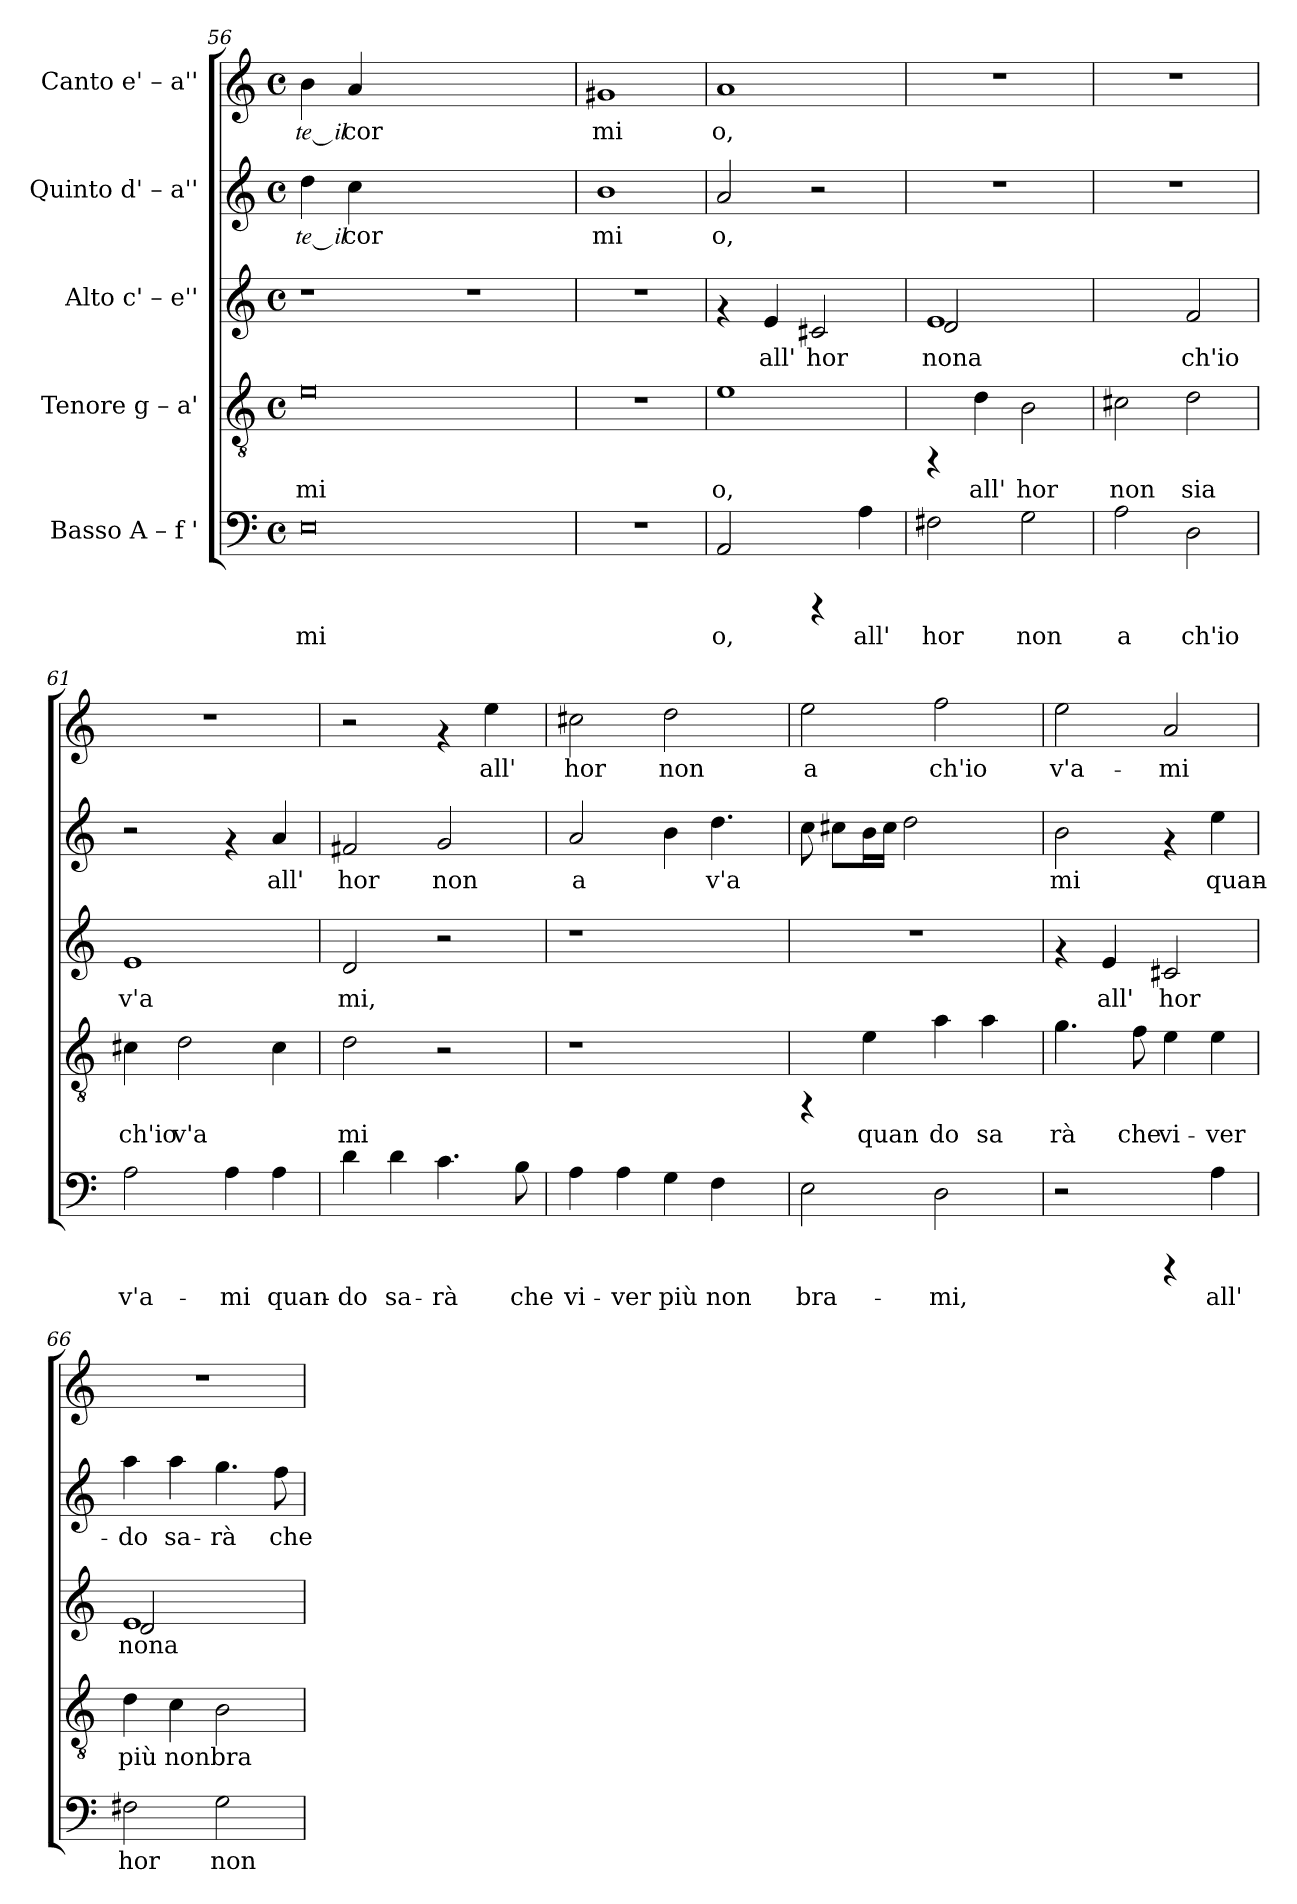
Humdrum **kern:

**kern	**text	**kern	**text	**kern	**text	**kern	**text	**kern	**text
*part5	*part5	*part4	*part4	*part3	*part3	*part2	*part2	*part1	*part1
*staff5	*staff5	*staff4	*staff4	*staff3	*staff3	*staff2	*staff2	*staff1	*staff1
*I"Basso  A – f '	*	*I"Tenore  g – a'	*	*I"Alto  c' – e''	*	*I"Quinto  d' – a''	*	*I"Canto  e' – a''	*
*clefF4	*	*clefGv2	*	*clefG2	*	*clefG2	*	*clefG2	*
*k[]	*	*k[]	*	*k[]	*	*k[]	*	*k[]	*
*C:	*	*C:	*	*C:	*	*C:	*	*C:	*
*M4/4	*	*M4/4	*	*M4/4	*	*M4/4	*	*M4/4	*
*met(c)	*	*met(c)	*	*met(c)	*	*met(c)	*	*met(c)	*
=56	=56	=56	=56	=56	=56	=56	=56	=56	=56
!	!LO:LY:b:cj	!	!LO:LY:b:cj	!	!	!	!LO:LY:b:rj	!	!LO:LY:b:rj
0E	mi	0e	mi	1r	.	4dd\	te‿il	4b\	te‿il
!	!	!	!	!	!	!	!LO:LY:b:rj	!	!LO:LY:b:rj
.	.	.	.	.	.	4cc\	cor	4a/	cor
.	.	.	.	.	.	1.ryy	.	1.ryy	.
.	.	.	.	1r	.	.	.	.	.
=57	=57	=57	=57	=57	=57	=57	=57	=57	=57
!	!	!	!	!	!	!	!LO:LY:b:rj	!	!LO:LY:b:rj
1r	.	1r	.	1r	.	1b	mi	1g#X	mi
=58	=58	=58	=58	=58	=58	=58	=58	=58	=58
!	!LO:LY:b:cj	!	!LO:LY:b:cj	!	!	!	!LO:LY:b:rj	!	!LO:LY:b:rj
2AA/	o,	1e	o,	4rf	.	2a/	o,	1a	o,
!	!	!	!	!	!LO:LY:b:rj	!	!	!	!
.	.	.	.	4e/	all'	.	.	.	.
!	!	!	!	!	!LO:LY:b:rj	!	!	!	!
4rCCC	.	.	.	2c#X/	hor	2r	.	.	.
!	!LO:LY:b:cj	!	!	!	!	!	!	!	!
4A\	all'	.	.	.	.	.	.	.	.
!!LO:PB:g=z
=59	=59	=59	=59	=59	=59	=59	=59	=59	=59
!	!LO:LY:b:cj	!	!	!	!LO:LY:b:rj	!	!	!	!
*	*	*	*	*^	*	*	*	*	*
2F#X\	hor	4rFF	.	1e	2d/	nona	1r	.	1r	.
!	!	!	!LO:LY:b:cj	!	!	!	!	!	!	!
.	.	4d\	all'	.	.	.	.	.	.	.
!	!LO:LY:b:cj	!	!LO:LY:b:cj	!	!	!	!	!	!	!
2G\	non	2B\	hor	.	2ryy	.	.	.	.	.
=60	=60	=60	=60	=60	=60	=60	=60	=60	=60	=60
!	!LO:LY:b:cj	!	!LO:LY:b:cj	!	!	!	!	!	!	!
*	*	*	*	*v	*v	*	*	*	*	*
2A\	a	2c#X\	non	2ryy	.	1r	.	1r	.
!	!LO:LY:b:cj	!	!LO:LY:b:cj	!	!LO:LY:b:rj	!	!	!	!
2D\	ch'io	2d\	sia	2f/	ch'io	.	.	.	.
=61	=61	=61	=61	=61	=61	=61	=61	=61	=61
!	!LO:LY:b:cj	!	!LO:LY:b:cj	!	!LO:LY:b:rj	!	!	!	!
2A\	v'a-	4c#X\	ch'io	1e	v'a	2r	.	1r	.
!	!	!	!LO:LY:b:cj	!	!	!	!	!	!
.	.	2d\	v'a	.	.	.	.	.	.
!	!LO:LY:b:cj	!	!	!	!	!	!	!	!
4A\	-mi	.	.	.	.	4rf	.	.	.
!	!LO:LY:b:cj	!	!LO:LY:b:cj	!	!	!	!LO:LY:b:rj	!	!
4A\	quan-	4c#\	.	.	.	4a/	all'	.	.
=62	=62	=62	=62	=62	=62	=62	=62	=62	=62
!	!LO:LY:b:cj	!	!LO:LY:b:cj	!	!LO:LY:b:rj	!	!LO:LY:b:rj	!	!
4d\	-do	2d\	mi	2d/	mi,	2f#X/	hor	2r	.
!	!LO:LY:b:cj	!	!	!	!	!	!	!	!
4d\	sa-	.	.	.	.	.	.	.	.
!	!LO:LY:b:cj	!	!	!	!	!	!LO:LY:b:rj	!	!
4.c\	-rà	2r	.	2r	.	2g/	non	4rf	.
!	!	!	!	!	!	!	!	!	!LO:LY:b:rj
.	.	.	.	.	.	.	.	4ee\	all'
!	!LO:LY:b:cj	!	!	!	!	!	!	!	!
8B\	che	.	.	.	.	.	.	.	.
=63	=63	=63	=63	=63	=63	=63	=63	=63	=63
!	!LO:LY:b:cj	!	!	!	!	!	!LO:LY:b:rj	!	!LO:LY:b:rj
4A\	vi-	1r	.	1r	.	2a/	a	2cc#X\	hor
!	!LO:LY:b:cj	!	!	!	!	!	!	!	!
4A\	-ver	.	.	.	.	.	.	.	.
!	!LO:LY:b:cj	!	!	!	!	!	!	!	!LO:LY:b:rj
4G\	più	.	.	.	.	4b\	.	2dd\	non
!	!LO:LY:b:cj	!	!	!	!	!	!LO:LY:b:rj	!	!
4F\	non	.	.	.	.	4.dd\	v'a	.	.
8ryy	.	8ryy	.	8ryy	.	.	.	8ryy	.
=64	=64	=64	=64	=64	=64	=64	=64	=64	=64
!	!LO:LY:b:cj	!	!	!	!	!	!LO:LY:b:rj	!	!LO:LY:b:rj
2E\	bra-	4rFF	.	1r	.	8cc\	.	2ee\	a
!	!	!	!	!	!	!	!LO:LY:b:rj	!	!
.	.	.	.	.	.	8cc#X\L	.	.	.
!	!	!	!LO:LY:b:cj	!	!	!	!LO:LY:b:rj	!	!
.	.	4e\	quan	.	.	16b\	.	.	.
!	!	!	!	!	!	!	!LO:LY:b:rj	!	!
.	.	.	.	.	.	16cc#\J	.	.	.
!	!	!	!	!	!	!	!LO:LY:b:rj	!	!
.	.	.	.	.	.	2dd\	.	.	.
!	!LO:LY:b:cj	!	!LO:LY:b:cj	!	!	!	!	!	!LO:LY:b:rj
2D\	-mi,	4a\	do	.	.	.	.	2ff\	ch'io
!	!	!	!LO:LY:b:cj	!	!	!	!	!	!
.	.	4a\	sa	.	.	.	.	.	.
.	.	.	.	.	.	8ryy	.	.	.
!!LO:PB:g=z
=65	=65	=65	=65	=65	=65	=65	=65	=65	=65
!	!	!	!LO:LY:b:cj	!	!	!	!LO:LY:b:rj	!	!LO:LY:b:rj
2r	.	4.g\	rà	4rf	.	2b\	mi	2ee\	v'a-
!	!	!	!	!	!LO:LY:b:rj	!	!	!	!
.	.	.	.	4e/	all'	.	.	.	.
!	!	!	!LO:LY:b:cj	!	!	!	!	!	!
.	.	8f\	che	.	.	.	.	.	.
!	!	!	!LO:LY:b:cj	!	!LO:LY:b:rj	!	!	!	!LO:LY:b:rj
4rCCC	.	4e\	vi-	2c#X/	hor	4rf	.	2a/	-mi
!	!LO:LY:b:cj	!	!LO:LY:b:cj	!	!	!	!LO:LY:b:rj	!	!
4A\	all'	4e\	-ver	.	.	4ee\	quan-	.	.
=66	=66	=66	=66	=66	=66	=66	=66	=66	=66
!	!LO:LY:b:cj	!	!LO:LY:b:cj	!	!LO:LY:b:rj	!	!LO:LY:b:rj	!	!
*	*	*	*	*^	*	*	*	*	*
2F#X\	hor	4d\	più	1e	2d/	nona	4aa\	-do	1r	.
!	!	!	!LO:LY:b:cj	!	!	!	!	!LO:LY:b:rj	!	!
.	.	4c\	non	.	.	.	4aa\	sa-	.	.
!	!LO:LY:b:cj	!	!LO:LY:b:cj	!	!	!	!	!LO:LY:b:rj	!	!
2G\	non	2B\	bra-	.	2ryy	.	4.gg\	-rà	.	.
!	!	!	!	!	!	!	!	!LO:LY:b:rj	!	!
.	.	.	.	.	.	.	8ff\	che	.	.
*	*	*	*	*v	*v	*	*	*	*	*
=	=	=	=	=	=	=	=	=	=
*-	*-	*-	*-	*-	*-	*-	*-	*-	*-
